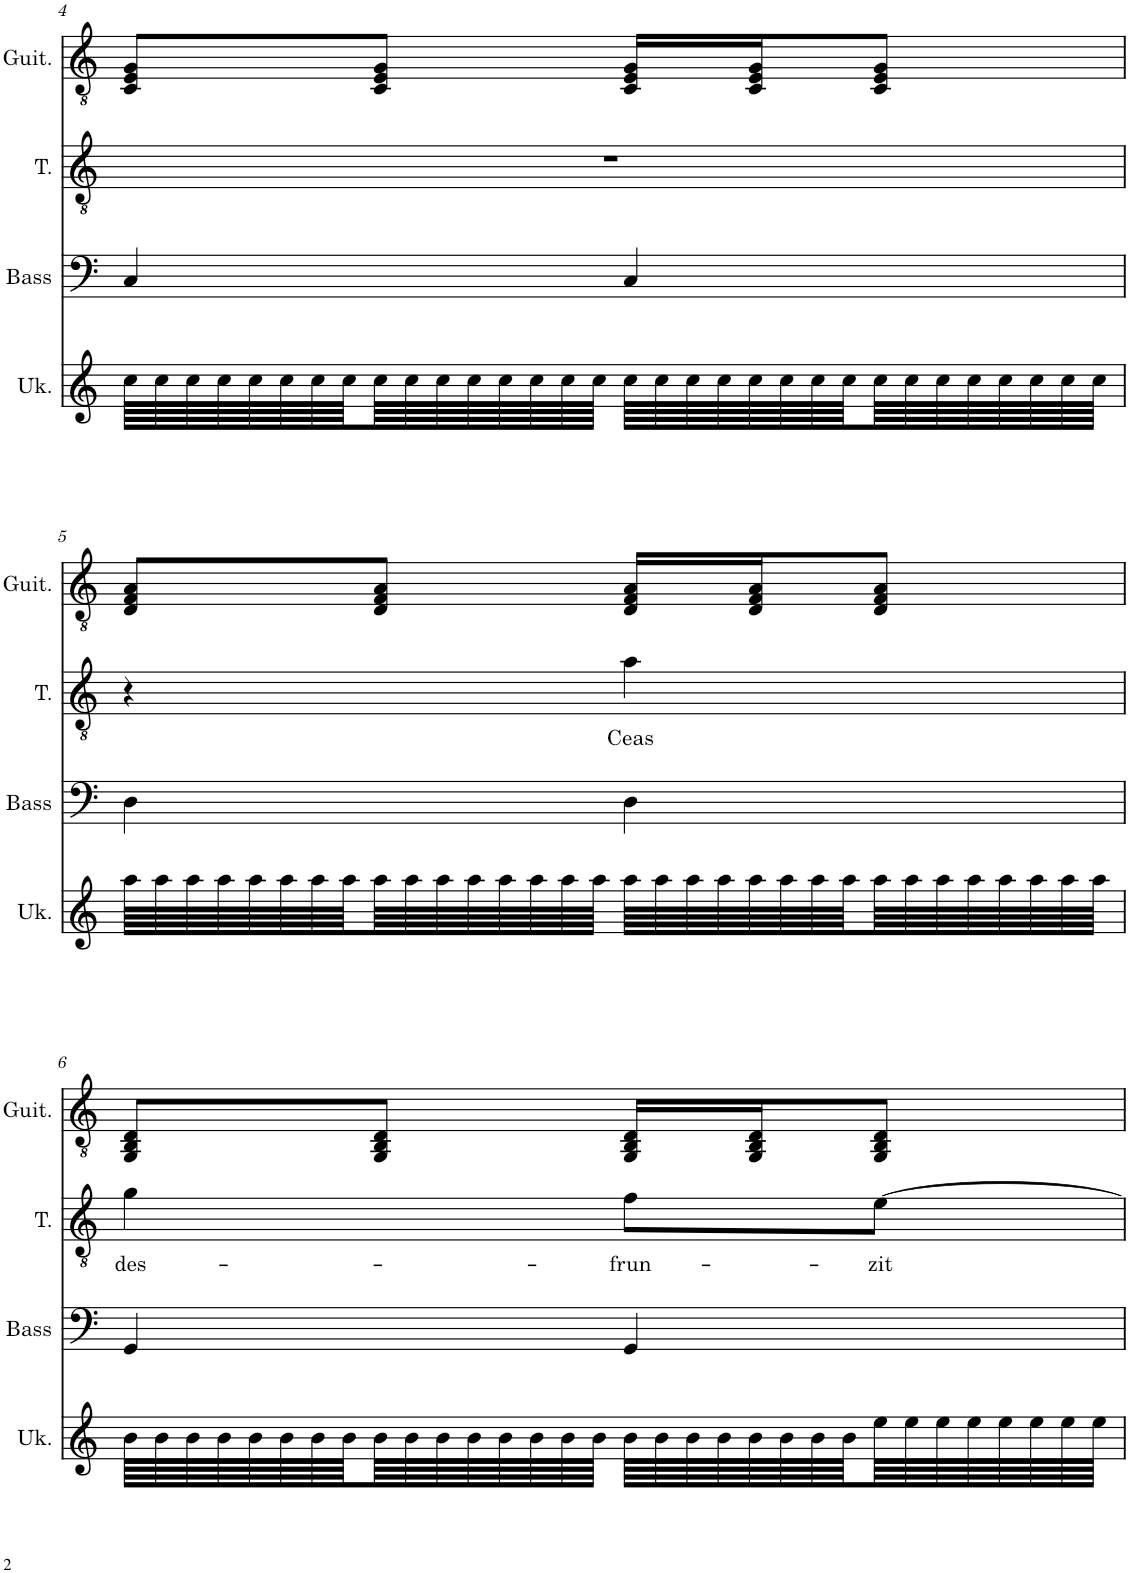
**kern	**kern	**kern	**text	**kern
*part4	*part3	*part2	*part2	*part1
*staff4	*staff3	*staff2	*staff2	*staff1
*I"Ukulele	*I"Acoustic Bass	*I"Tenor	*	*I"Acoustic Guitar
*I'Uk.	*I'Bass	*I'T.	*	*I'Guit.
!!LO:PB:g=z
*clefG2	*clefF4	*clefGv2	*	*clefGv2
*	*Trd7c12	*	*	*
*k[]	*k[]	*k[]	*	*k[]
*M2/4	*M2/4	*M2/4	*	*M2/4
=4	=4	=4	=4	=4
64cc\LLLL	4C/	2r	.	8C/ 8E/ 8G/L
64cc\	.	.	.	.
64cc\	.	.	.	.
64cc\	.	.	.	.
64cc\	.	.	.	.
64cc\	.	.	.	.
64cc\	.	.	.	.
64cc\	.	.	.	.
64cc\	.	.	.	8C/ 8E/ 8G/J
64cc\	.	.	.	.
64cc\	.	.	.	.
64cc\	.	.	.	.
64cc\	.	.	.	.
64cc\	.	.	.	.
64cc\	.	.	.	.
64cc\JJJJ	.	.	.	.
64cc\LLLL	4C/	.	.	16C/ 16E/ 16G/LL
64cc\	.	.	.	.
64cc\	.	.	.	.
64cc\	.	.	.	.
64cc\	.	.	.	16C/ 16E/ 16G/J
64cc\	.	.	.	.
64cc\	.	.	.	.
64cc\	.	.	.	.
64cc\	.	.	.	8C/ 8E/ 8G/J
64cc\	.	.	.	.
64cc\	.	.	.	.
64cc\	.	.	.	.
64cc\	.	.	.	.
64cc\	.	.	.	.
64cc\	.	.	.	.
64cc\JJJJ	.	.	.	.
!!LO:LB:g=z
=5	=5	=5	=5	=5
64aa\LLLL	4D\	4r	.	8D/ 8F/ 8A/L
64aa\	.	.	.	.
64aa\	.	.	.	.
64aa\	.	.	.	.
64aa\	.	.	.	.
64aa\	.	.	.	.
64aa\	.	.	.	.
64aa\	.	.	.	.
64aa\	.	.	.	8D/ 8F/ 8A/J
64aa\	.	.	.	.
64aa\	.	.	.	.
64aa\	.	.	.	.
64aa\	.	.	.	.
64aa\	.	.	.	.
64aa\	.	.	.	.
64aa\JJJJ	.	.	.	.
!	!	!	!LO:LY:b	!
64aa\LLLL	4D\	4a\	Ceas	16D/ 16F/ 16A/LL
64aa\	.	.	.	.
64aa\	.	.	.	.
64aa\	.	.	.	.
64aa\	.	.	.	16D/ 16F/ 16A/J
64aa\	.	.	.	.
64aa\	.	.	.	.
64aa\	.	.	.	.
64aa\	.	.	.	8D/ 8F/ 8A/J
64aa\	.	.	.	.
64aa\	.	.	.	.
64aa\	.	.	.	.
64aa\	.	.	.	.
64aa\	.	.	.	.
64aa\	.	.	.	.
64aa\JJJJ	.	.	.	.
!!LO:LB:g=z
=6	=6	=6	=6	=6
!	!	!	!LO:LY:b	!
64b\LLLL	4GG/	4g\	des-	8GG/ 8BB/ 8D/L
64b\	.	.	.	.
64b\	.	.	.	.
64b\	.	.	.	.
64b\	.	.	.	.
64b\	.	.	.	.
64b\	.	.	.	.
64b\	.	.	.	.
64b\	.	.	.	8GG/ 8BB/ 8D/J
64b\	.	.	.	.
64b\	.	.	.	.
64b\	.	.	.	.
64b\	.	.	.	.
64b\	.	.	.	.
64b\	.	.	.	.
64b\JJJJ	.	.	.	.
!	!	!	!LO:LY:b	!
64b\LLLL	4GG/	8f\L	-frun-	16GG/ 16BB/ 16D/LL
64b\	.	.	.	.
64b\	.	.	.	.
64b\	.	.	.	.
64b\	.	.	.	16GG/ 16BB/ 16D/J
64b\	.	.	.	.
64b\	.	.	.	.
64b\	.	.	.	.
!	!	!	!LO:LY:b	!
64ee\	.	[8e\J	-zit	8GG/ 8BB/ 8D/J
64ee\	.	.	.	.
64ee\	.	.	.	.
64ee\	.	.	.	.
64ee\	.	.	.	.
64ee\	.	.	.	.
64ee\	.	.	.	.
64ee\JJJJ	.	.	.	.
=	=	=	=	=
*-	*-	*-	*-	*-
